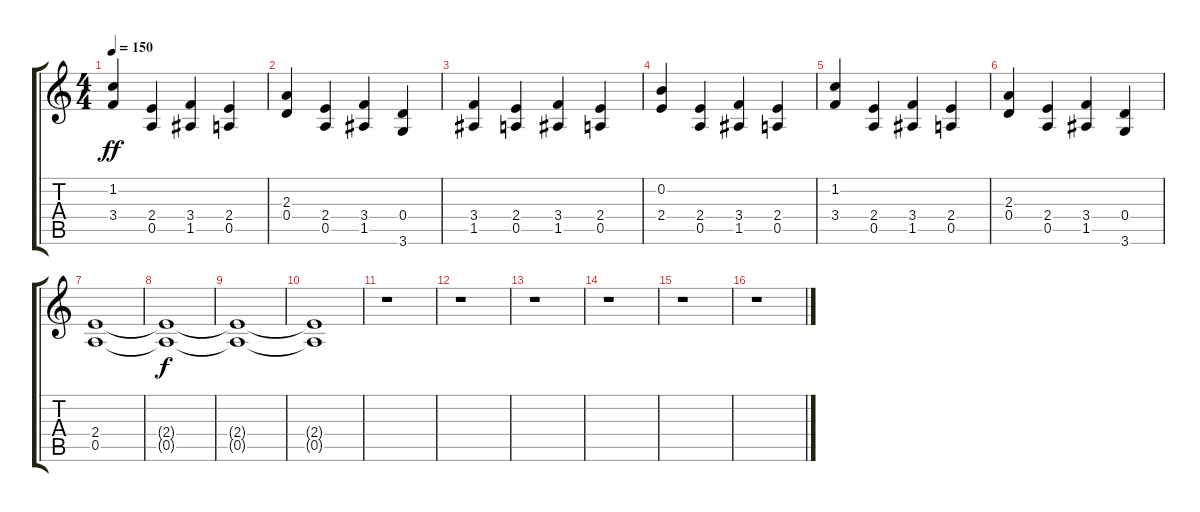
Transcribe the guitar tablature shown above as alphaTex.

\track "" {instrument distortionguitar}
\staff {score tabs}
\tuning (E4 B3 G3 D3 A2 E2) {hide}
\ts (4 4)
\tempo 150
\clef g2
\ks c
(1.2 3.4).4{dy ff} (2.4 0.5).4 (3.4 1.5).4 (2.4 0.5).4 |
(2.3 0.4).4 (2.4 0.5).4 (3.4 1.5).4 (0.4 3.6).4 |
(3.4 1.5).4 (2.4 0.5).4 (3.4 1.5).4 (2.4 0.5).4 |
(0.2 2.4).4 (2.4 0.5).4 (3.4 1.5).4 (2.4 0.5).4 |
(1.2 3.4).4 (2.4 0.5).4 (3.4 1.5).4 (2.4 0.5).4 |
(2.3 0.4).4 (2.4 0.5).4 (3.4 1.5).4 (0.4 3.6).4 |
(2.4 0.5).1 |
(2.4{t} 0.5{t}).1{dy f} |
(2.4{t} 0.5{t}).1 |
(2.4{t} 0.5{t}).1 |
r.1 |
r.1 |
r.1 |
r.1 |
r.1 |
r.1
